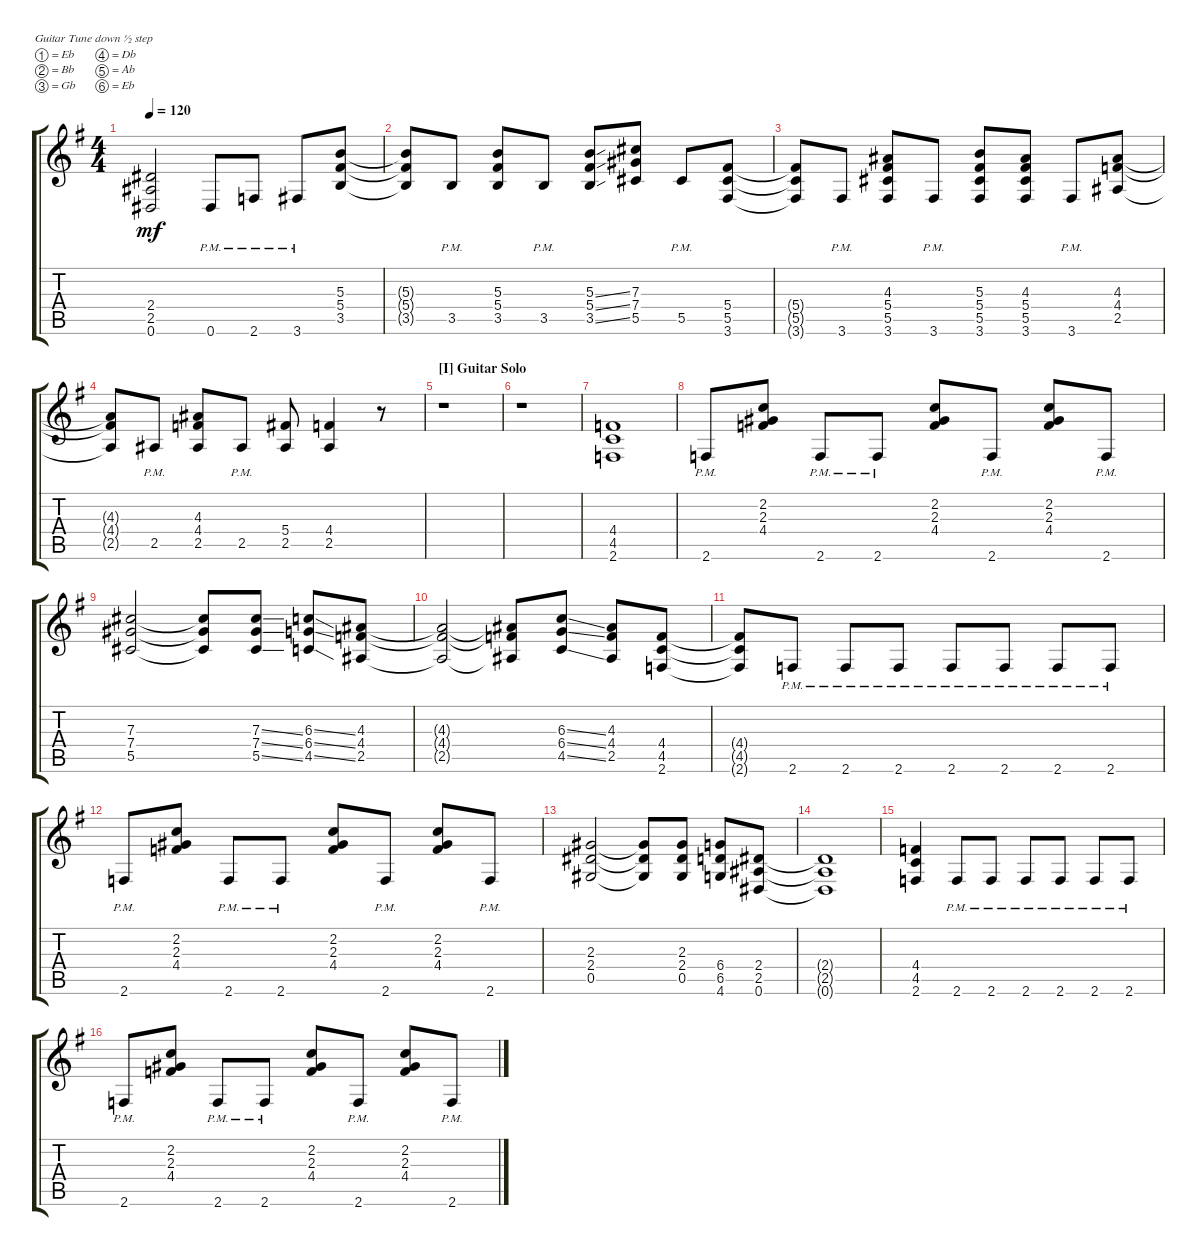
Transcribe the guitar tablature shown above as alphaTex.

\defaultSystemsLayout 4
\bracketExtendMode groupsimilarinstruments
\singleTrackTrackNamePolicy hidden
\multiTrackTrackNamePolicy hidden
\firstSystemTrackNameOrientation horizontal
\otherSystemsTrackNameOrientation horizontal
\track ("Sergey Popov" "E-Gt") {instrument distortionguitar}
\staff {score tabs}
\tuning (Eb4 Bb3 Gb3 Db3 Ab2 Eb2)
\ts (4 4)
\tempo 120
\clef g2
\scale
1.03909
\ks g
(0.6{t} 2.5{t} 2.4{t}).2{dy mf} 0.6{pm}.8 2.6{pm}.8 3.6{pm}.8 (3.5 5.4 5.3).8 |
\scale
0.960908 (5.3{t} 5.4{t} 3.5{t}).8 3.5{pm}.8 (3.5 5.4 5.3).8 3.5{pm}.8 (3.5{ss} 5.4{ss} 5.3{ss}).8 (5.5 7.4 7.3).8 5.5{pm}.8 (3.6 5.5 5.4).8 |
\scale
1.03909 (3.6{t} 5.5{t} 5.4{t}).8 3.6{pm}.8 (3.6 5.5 5.4 4.3).8 3.6{pm}.8 (5.3 5.4 5.5 3.6).8 (4.3 5.4 5.5 3.6).8 3.6{pm}.8 (2.5 4.4 4.3).8 |
\scale
0.960908 (4.3{t} 4.4{t} 2.5{t}).8 2.5{pm}.8 (2.5 4.4 4.3).8 2.5{pm}.8 (5.4 2.5).8 (4.4 2.5).4 r.8 |
\section ("I" "Guitar Solo")
\scale
1.03909 r.1 |
\scale
0.960908 r.1 |
\scale
1.03909 (2.6 4.5 4.4).1 |
\scale
0.960908 2.6{pm}.8 (4.4 2.3 2.2).8 2.6{pm}.8 2.6{pm}.8 (4.4 2.3 2.2).8 2.6{pm}.8 (4.4 2.3 2.2).8 2.6{pm}.8 |
\scale
1.03909 (5.5 7.4 7.3).2 (5.5{t} 7.4{t} 7.3{t}).8 (7.4{ss} 5.5{ss} 7.3{ss}).8 (4.5{ss} 6.4{ss} 6.3{ss}).8 (2.5 4.4 4.3).8 |
\scale
0.960908 (2.5{t} 4.4{t} 4.3{t}).2 (2.5{t} 4.4{t} 4.3{t}).8 (4.5{ss} 6.4{ss} 6.3{ss}).8 (2.5 4.4 4.3).8 (2.6 4.5 4.4).8 |
\scale
1.03909 (2.6{t} 4.5{t} 4.4{t}).8 2.6{pm}.8 2.6{pm}.8 2.6{pm}.8 2.6{pm}.8 2.6{pm}.8 2.6{pm}.8 2.6{pm}.8 |
\scale
0.960908 2.6{pm}.8 (4.4 2.3 2.2).8 2.6{pm}.8 2.6{pm}.8 (4.4 2.3 2.2).8 2.6{pm}.8 (4.4 2.3 2.2).8 2.6{pm}.8 |
\scale
1.03909 (0.5 2.4 2.3).2 (0.5{t} 2.4{t} 2.3{t}).8 (0.5 2.4 2.3).8 (4.6 6.5 6.4).8 (0.6 2.5 2.4).8 |
\scale
0.960908 (0.6{t} 2.5{t} 2.4{t}).1 |
\scale
1.03909 (2.6 4.5 4.4).4 2.6{pm}.8 2.6{pm}.8 2.6{pm}.8 2.6{pm}.8 2.6{pm}.8 2.6{pm}.8 |
\scale
0.960908 2.6{pm}.8 (4.4 2.3 2.2).8 2.6{pm}.8 2.6{pm}.8 (4.4 2.3 2.2).8 2.6{pm}.8 (4.4 2.3 2.2).8 2.6{pm}.8
